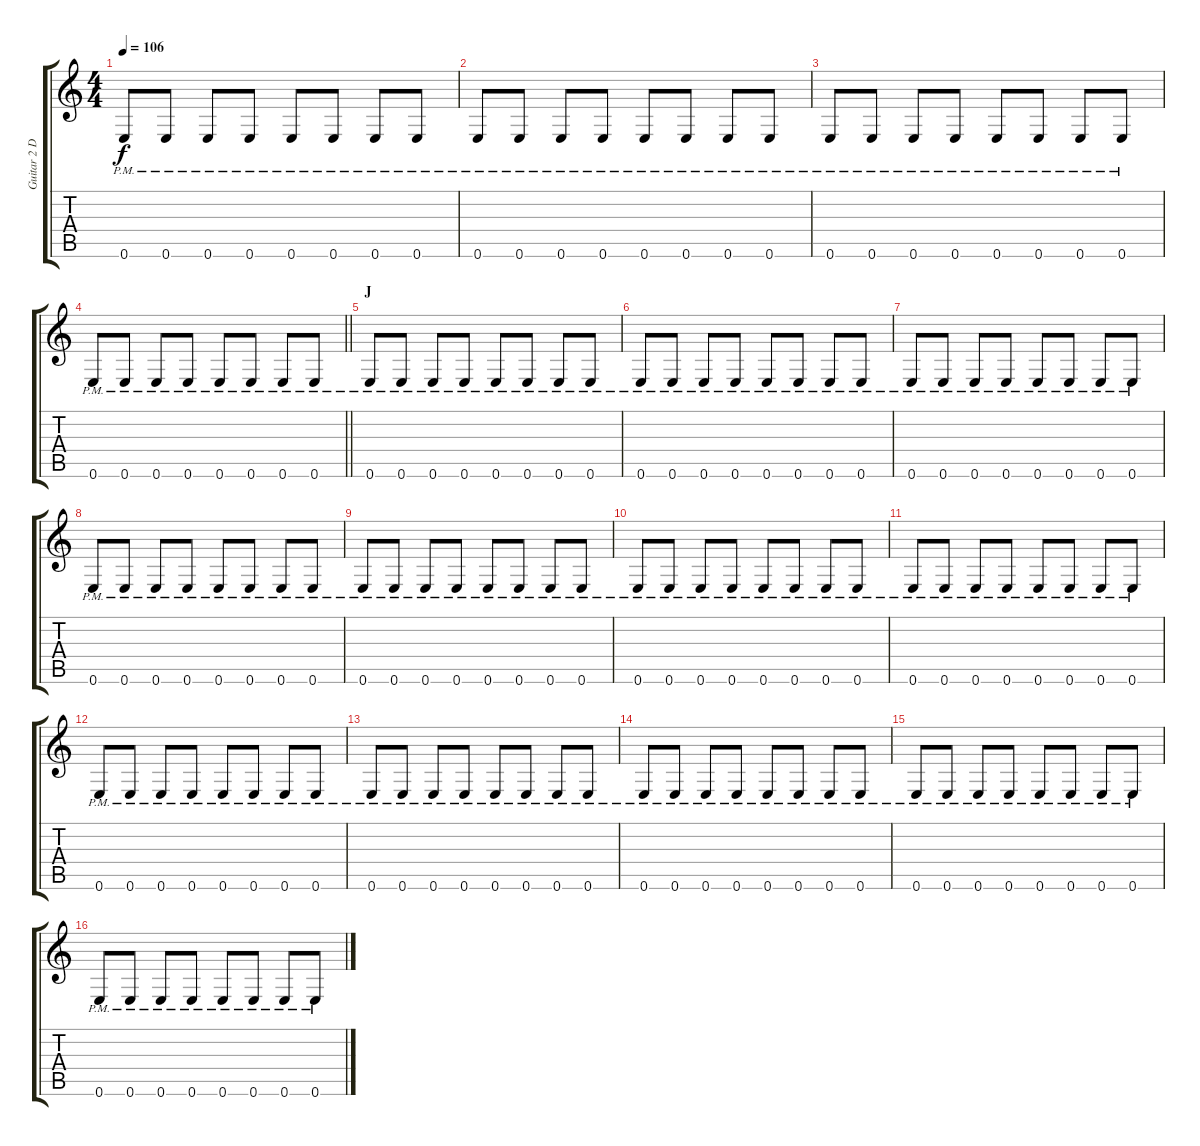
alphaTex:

\track ("Guitar 2 DISTORTION" "Guitar 2 D") {instrument distortionguitar}
\staff {score tabs}
\tuning (E4 B3 G3 D3 A2 E2) {hide}
\ts (4 4)
\tempo 106
\clef g2
\ks c
0.6{pm}.8{dy f} 0.6{pm}.8 0.6{pm}.8 0.6{pm}.8 0.6{pm}.8 0.6{pm}.8 0.6{pm}.8 0.6{pm}.8 |
0.6{pm}.8 0.6{pm}.8 0.6{pm}.8 0.6{pm}.8 0.6{pm}.8 0.6{pm}.8 0.6{pm}.8 0.6{pm}.8 |
0.6{pm}.8 0.6{pm}.8 0.6{pm}.8 0.6{pm}.8 0.6{pm}.8 0.6{pm}.8 0.6{pm}.8 0.6{pm}.8 |
\barLineRight lightlight
0.6{pm}.8 0.6{pm}.8 0.6{pm}.8 0.6{pm}.8 0.6{pm}.8 0.6{pm}.8 0.6{pm}.8 0.6{pm}.8 |
\section ("" "J")
0.6{pm}.8 0.6{pm}.8 0.6{pm}.8 0.6{pm}.8 0.6{pm}.8 0.6{pm}.8 0.6{pm}.8 0.6{pm}.8 |
0.6{pm}.8 0.6{pm}.8 0.6{pm}.8 0.6{pm}.8 0.6{pm}.8 0.6{pm}.8 0.6{pm}.8 0.6{pm}.8 |
0.6{pm}.8 0.6{pm}.8 0.6{pm}.8 0.6{pm}.8 0.6{pm}.8 0.6{pm}.8 0.6{pm}.8 0.6{pm}.8 |
0.6{pm}.8 0.6{pm}.8 0.6{pm}.8 0.6{pm}.8 0.6{pm}.8 0.6{pm}.8 0.6{pm}.8 0.6{pm}.8 |
0.6{pm}.8 0.6{pm}.8 0.6{pm}.8 0.6{pm}.8 0.6{pm}.8 0.6{pm}.8 0.6{pm}.8 0.6{pm}.8 |
0.6{pm}.8 0.6{pm}.8 0.6{pm}.8 0.6{pm}.8 0.6{pm}.8 0.6{pm}.8 0.6{pm}.8 0.6{pm}.8 |
0.6{pm}.8 0.6{pm}.8 0.6{pm}.8 0.6{pm}.8 0.6{pm}.8 0.6{pm}.8 0.6{pm}.8 0.6{pm}.8 |
0.6{pm}.8 0.6{pm}.8 0.6{pm}.8 0.6{pm}.8 0.6{pm}.8 0.6{pm}.8 0.6{pm}.8 0.6{pm}.8 |
0.6{pm}.8 0.6{pm}.8 0.6{pm}.8 0.6{pm}.8 0.6{pm}.8 0.6{pm}.8 0.6{pm}.8 0.6{pm}.8 |
0.6{pm}.8 0.6{pm}.8 0.6{pm}.8 0.6{pm}.8 0.6{pm}.8 0.6{pm}.8 0.6{pm}.8 0.6{pm}.8 |
0.6{pm}.8 0.6{pm}.8 0.6{pm}.8 0.6{pm}.8 0.6{pm}.8 0.6{pm}.8 0.6{pm}.8 0.6{pm}.8 |
0.6{pm}.8 0.6{pm}.8 0.6{pm}.8 0.6{pm}.8 0.6{pm}.8 0.6{pm}.8 0.6{pm}.8 0.6{pm}.8
